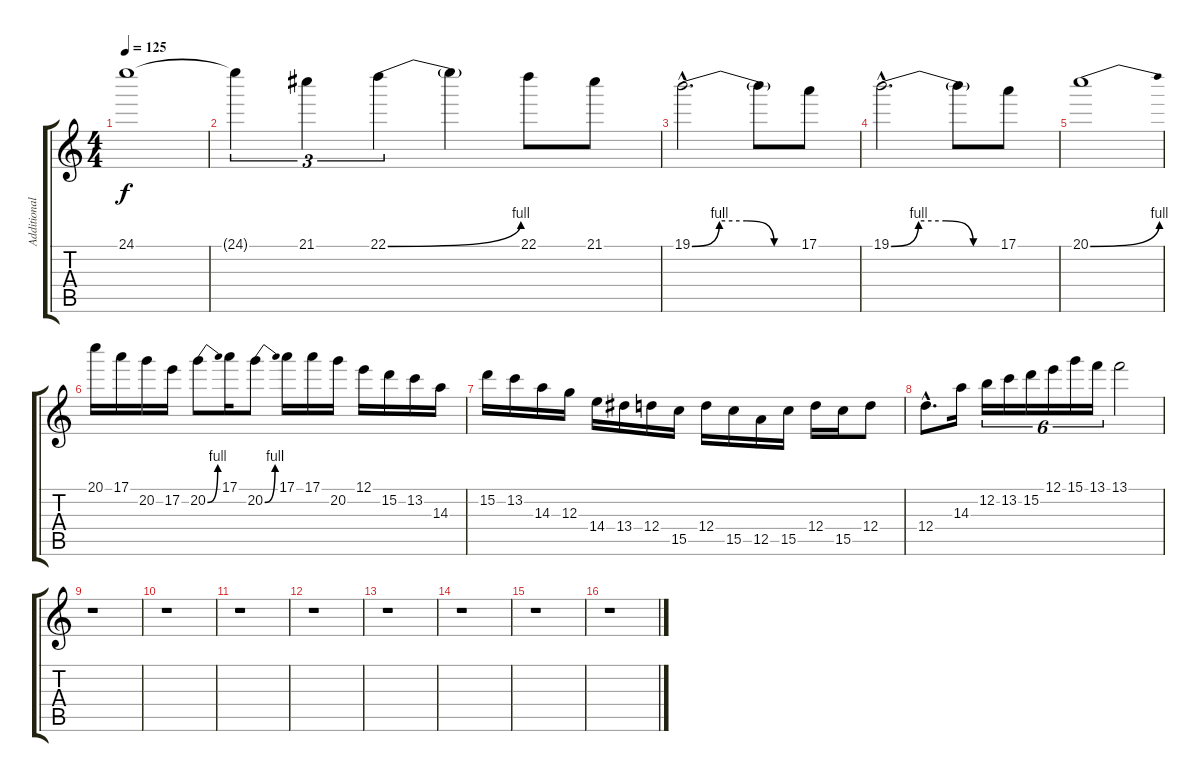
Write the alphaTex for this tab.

\track ("Additional Guitar" "Additional") {instrument distortionguitar}
\staff {score tabs}
\tuning (E4 B3 G3 D3 A2 E2) {hide}
\ts (4 4)
\tempo 125
\clef g2
\ks c
24.1{t}.1{dy f} |
24.1{t}.4{tu (3 2)} 21.1.4{tu (3 2)} 22.1{be (bend 0 0 60 4)}.4{tu (3 2)} 22.1{t}.4 22.1.8 21.1.8 |
19.1{be (custom 0 0 15 4 30 4 45 0 60 0) hac}.2{d} 19.1{t}.8 17.1.8 |
19.1{be (custom 0 0 15 4 30 4 45 0 60 0) hac}.2{d} 19.1{t}.8 17.1.8 |
20.1{be (bend 0 0 60 4)}.1 |
20.1.16 17.1.16 20.2.16 17.2.16 20.2{be (bend 0 0 60 4)}.8 17.1.16 20.2{be (bend 0 0 60 4)}.8 17.1.16 17.1.16 20.2.16 12.1.16 15.2.16 13.2.16 14.3.16 |
15.2.16 13.2.16 14.3.16 12.3.16 14.4.16 13.4.16 12.4.16 15.5.16 12.4.16 15.5.16 12.5.16 15.5.16 12.4.16 15.5.16 12.4.8 |
12.4{hac}.8{d} 14.3.16 12.2.16{tu (6 4)} 13.2.16{tu (6 4)} 15.2.16{tu (6 4)} 12.1.16{tu (6 4)} 15.1.16{tu (6 4)} 13.1.16{tu (6 4)} 13.1.2 |
r.1 |
r.1 |
r.1 |
r.1 |
r.1 |
r.1 |
r.1 |
r.1
